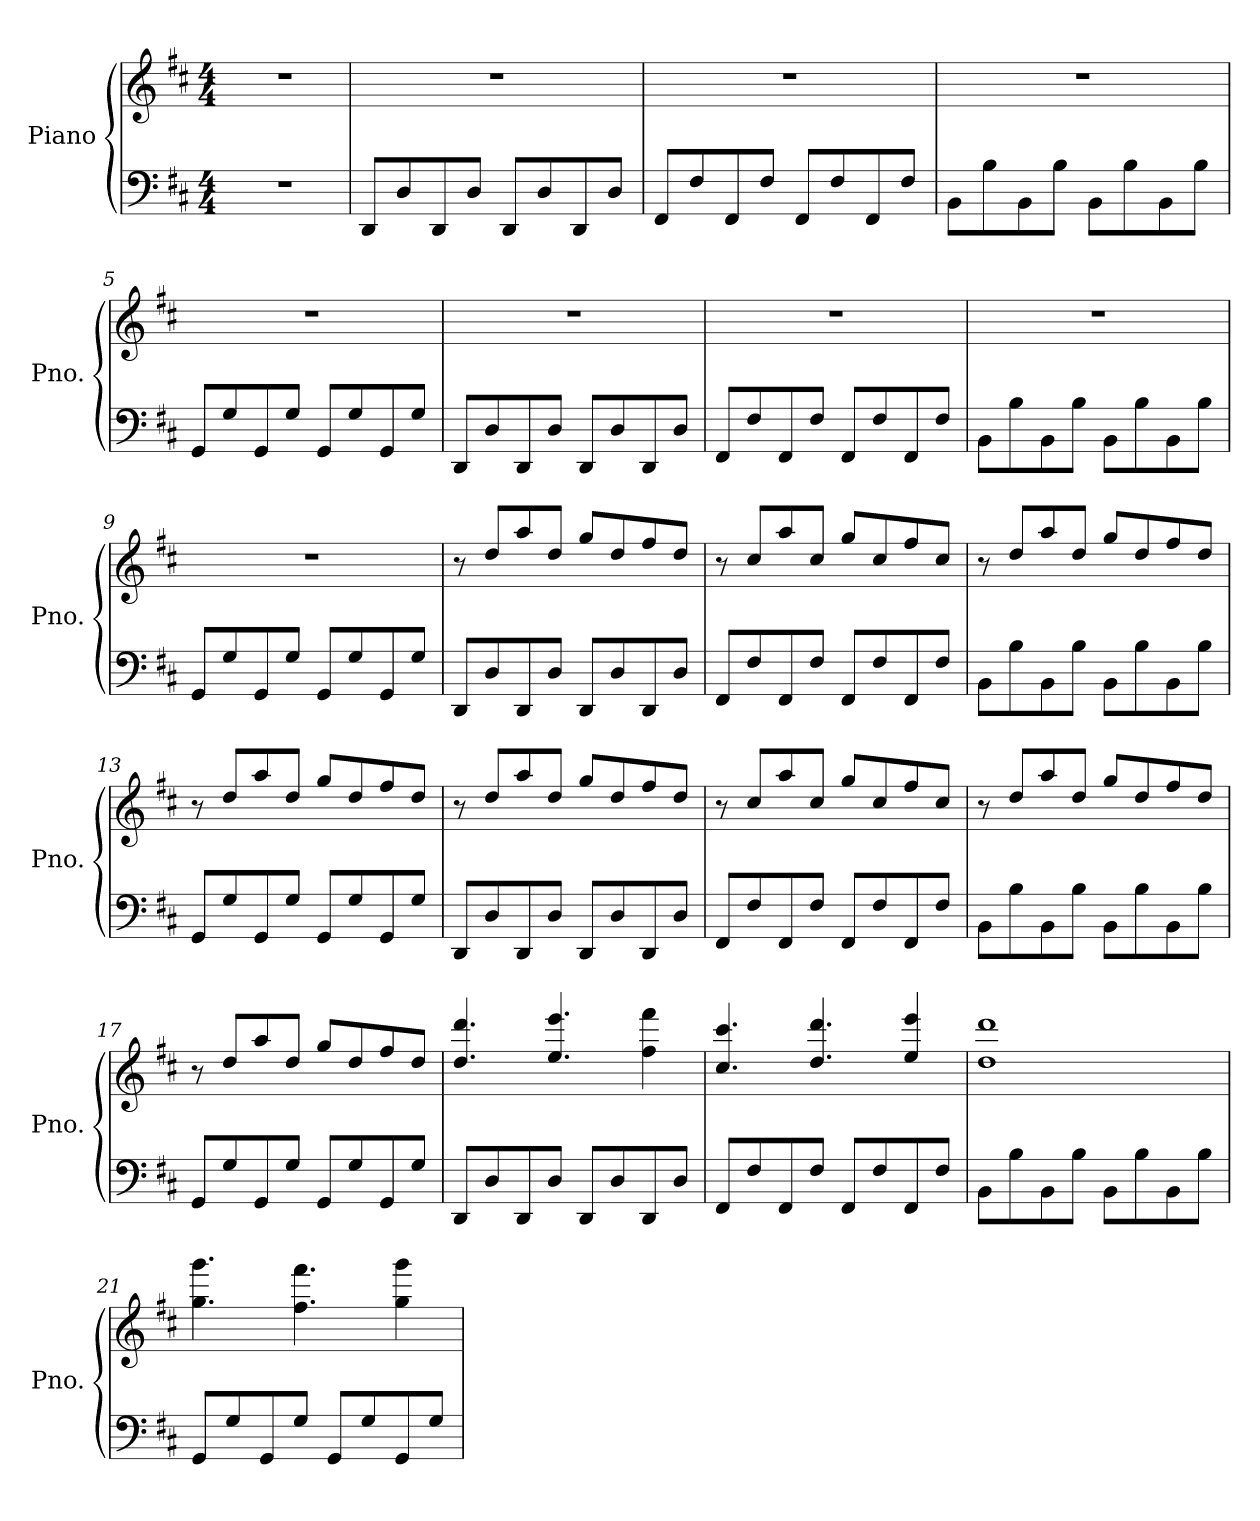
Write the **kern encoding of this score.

**kern	**kern
*part1	*part1
*staff2	*staff1
*I"Piano	*
*I'Pno.	*
*clefF4	*clefG2
*k[f#c#]	*k[f#c#]
*M4/4	*M4/4
=1	=1
1r	1r
=2	=2
8DD/L	1r
8D/	.
8DD/	.
8D/J	.
8DD/L	.
8D/	.
8DD/	.
8D/J	.
=3	=3
8FF#/L	1r
8F#/	.
8FF#/	.
8F#/J	.
8FF#/L	.
8F#/	.
8FF#/	.
8F#/J	.
=4	=4
8BB\L	1r
8B\	.
8BB\	.
8B\J	.
8BB\L	.
8B\	.
8BB\	.
8B\J	.
=5	=5
8GG/L	1r
8G/	.
8GG/	.
8G/J	.
8GG/L	.
8G/	.
8GG/	.
8G/J	.
=6	=6
8DD/L	1r
8D/	.
8DD/	.
8D/J	.
8DD/L	.
8D/	.
8DD/	.
8D/J	.
!!LO:LB:g=z
=7	=7
8FF#/L	1r
8F#/	.
8FF#/	.
8F#/J	.
8FF#/L	.
8F#/	.
8FF#/	.
8F#/J	.
=8	=8
8BB\L	1r
8B\	.
8BB\	.
8B\J	.
8BB\L	.
8B\	.
8BB\	.
8B\J	.
=9	=9
8GG/L	1r
8G/	.
8GG/	.
8G/J	.
8GG/L	.
8G/	.
8GG/	.
8G/J	.
=10	=10
8DD/L	8r
8D/	8dd/L
8DD/	8aa/
8D/J	8dd/J
8DD/L	8gg/L
8D/	8dd/
8DD/	8ff#/
8D/J	8dd/J
=11	=11
8FF#/L	8r
8F#/	8cc#/L
8FF#/	8aa/
8F#/J	8cc#/J
8FF#/L	8gg/L
8F#/	8cc#/
8FF#/	8ff#/
8F#/J	8cc#/J
!!LO:LB:g=z
=12	=12
8BB\L	8r
8B\	8dd/L
8BB\	8aa/
8B\J	8dd/J
8BB\L	8gg/L
8B\	8dd/
8BB\	8ff#/
8B\J	8dd/J
=13	=13
8GG/L	8r
8G/	8dd/L
8GG/	8aa/
8G/J	8dd/J
8GG/L	8gg/L
8G/	8dd/
8GG/	8ff#/
8G/J	8dd/J
=14	=14
8DD/L	8r
8D/	8dd/L
8DD/	8aa/
8D/J	8dd/J
8DD/L	8gg/L
8D/	8dd/
8DD/	8ff#/
8D/J	8dd/J
=15	=15
8FF#/L	8r
8F#/	8cc#/L
8FF#/	8aa/
8F#/J	8cc#/J
8FF#/L	8gg/L
8F#/	8cc#/
8FF#/	8ff#/
8F#/J	8cc#/J
=16	=16
8BB\L	8r
8B\	8dd/L
8BB\	8aa/
8B\J	8dd/J
8BB\L	8gg/L
8B\	8dd/
8BB\	8ff#/
8B\J	8dd/J
!!LO:LB:g=z
=17	=17
8GG/L	8r
8G/	8dd/L
8GG/	8aa/
8G/J	8dd/J
8GG/L	8gg/L
8G/	8dd/
8GG/	8ff#/
8G/J	8dd/J
=18	=18
8DD/L	4.dd/ 4.ddd/
8D/	.
8DD/	.
8D/J	4.ee/ 4.eee/
8DD/L	.
8D/	.
8DD/	4ff#\ 4fff#\
8D/J	.
=19	=19
8FF#/L	4.cc#/ 4.ccc#/
8F#/	.
8FF#/	.
8F#/J	4.dd/ 4.ddd/
8FF#/L	.
8F#/	.
8FF#/	4ee/ 4eee/
8F#/J	.
=20	=20
8BB\L	1dd 1ddd
8B\	.
8BB\	.
8B\J	.
8BB\L	.
8B\	.
8BB\	.
8B\J	.
=21	=21
8GG/L	4.gg\ 4.ggg\
8G/	.
8GG/	.
8G/J	4.ff#\ 4.fff#\
8GG/L	.
8G/	.
8GG/	4gg\ 4ggg\
8G/J	.
=	=
*-	*-
